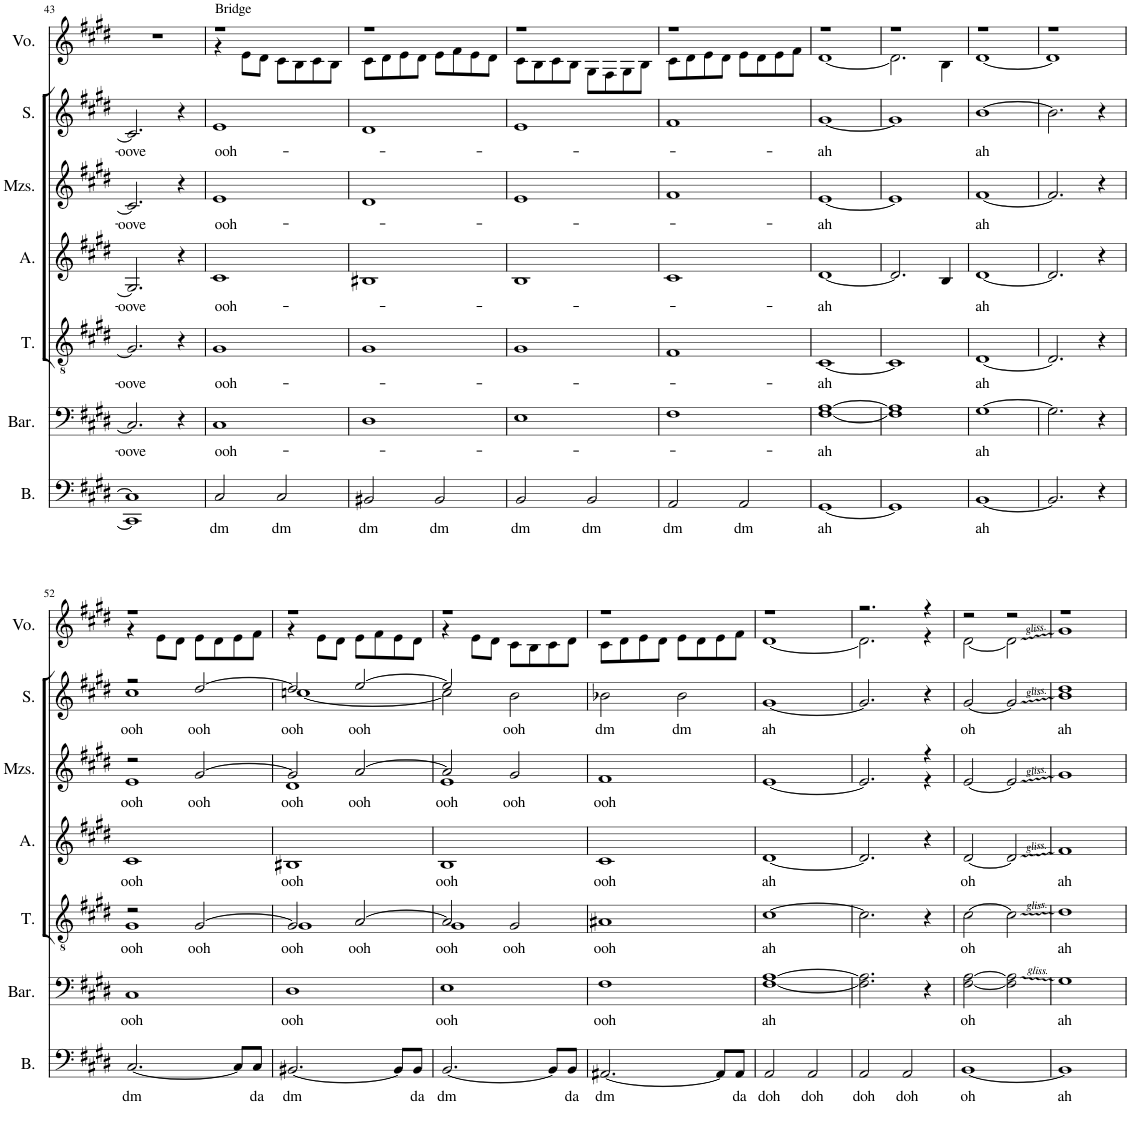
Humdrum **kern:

**kern	**text	**kern	**text	**kern	**text	**kern	**text	**kern	**text	**kern	**text	**kern
*part7	*part7	*part6	*part6	*part5	*part5	*part4	*part4	*part3	*part3	*part2	*part2	*part1
*staff7	*staff7	*staff6	*staff6	*staff5	*staff5	*staff4	*staff4	*staff3	*staff3	*staff2	*staff2	*staff1
*I"Bass	*	*I"Baritone	*	*I"Tenor	*	*I"Alto	*	*I"Mezzo-soprano	*	*I"Soprano	*	*I"Voice
*I'B.	*	*I'Bar.	*	*I'T.	*	*I'A.	*	*I'Mzs.	*	*I'S.	*	*I'Vo.
!!LO:PB:g=z
*clefF4	*	*clefF4	*	*clefGv2	*	*clefG2	*	*clefG2	*	*clefG2	*	*clefG2
*k[f#c#g#d#]	*	*k[f#c#g#d#]	*	*k[f#c#g#d#]	*	*k[f#c#g#d#]	*	*k[f#c#g#d#]	*	*k[f#c#g#d#]	*	*k[f#c#g#d#]
*M4/4	*	*M4/4	*	*M4/4	*	*M4/4	*	*M4/4	*	*M4/4	*	*M4/4
=43	=43	=43	=43	=43	=43	=43	=43	=43	=43	=43	=43	=43
*^	*	*	*	*	*	*	*	*	*	*	*	*
!	!	!	!	!LO:LY:b	!	!LO:LY:b	!	!LO:LY:b	!	!LO:LY:b	!	!LO:LY:b	!
1C#]	1CC#]	.	2.C#/]	-oove	2.G#/]	-oove	2.G#/]	-oove	2.c#/]	-oove	2.c#/]	-oove	1r
.	.	.	4r	.	4r	.	4r	.	4r	.	4r	.	.
*v	*v	*	*	*	*	*	*	*	*	*	*	*	*
=44	=44	=44	=44	=44	=44	=44	=44	=44	=44	=44	=44	=44
!	!	!	!	!	!	!	!	!	!	!	!	!LO:TX:a:t=Bridge
!	!LO:LY:b	!	!LO:LY:b	!	!LO:LY:b	!	!LO:LY:b	!	!LO:LY:b	!	!LO:LY:b	!
*	*	*	*	*	*	*	*	*	*	*	*	*^
2C#/	dm	1C#	ooh-	1G#	ooh-	1c#	ooh-	1e	ooh-	1e	ooh-	1r	4r
.	.	.	.	.	.	.	.	.	.	.	.	.	8e\L
.	.	.	.	.	.	.	.	.	.	.	.	.	8d#\J
!	!LO:LY:b	!	!	!	!	!	!	!	!	!	!	!	!
2C#/	dm	.	.	.	.	.	.	.	.	.	.	.	8c#\L
.	.	.	.	.	.	.	.	.	.	.	.	.	8B\
.	.	.	.	.	.	.	.	.	.	.	.	.	8c#\
.	.	.	.	.	.	.	.	.	.	.	.	.	8B\J
=45	=45	=45	=45	=45	=45	=45	=45	=45	=45	=45	=45	=45	=45
!	!LO:LY:b	!	!	!	!	!	!	!	!	!	!	!	!
2BB#X/	dm	1D#	.	1G#	.	1B#X	.	1d#	.	1d#	.	1r	8c#\L
.	.	.	.	.	.	.	.	.	.	.	.	.	8d#\
.	.	.	.	.	.	.	.	.	.	.	.	.	8e\
.	.	.	.	.	.	.	.	.	.	.	.	.	8d#\J
!	!LO:LY:b	!	!	!	!	!	!	!	!	!	!	!	!
2BB#/	dm	.	.	.	.	.	.	.	.	.	.	.	8e\L
.	.	.	.	.	.	.	.	.	.	.	.	.	8f#\
.	.	.	.	.	.	.	.	.	.	.	.	.	8e\
.	.	.	.	.	.	.	.	.	.	.	.	.	8d#\J
=46	=46	=46	=46	=46	=46	=46	=46	=46	=46	=46	=46	=46	=46
!	!LO:LY:b	!	!	!	!	!	!	!	!	!	!	!	!
2BB/	dm	1E	.	1G#	.	1B	.	1e	.	1e	.	1r	8c#\L
.	.	.	.	.	.	.	.	.	.	.	.	.	8B\
.	.	.	.	.	.	.	.	.	.	.	.	.	8c#\
.	.	.	.	.	.	.	.	.	.	.	.	.	8B\J
!	!LO:LY:b	!	!	!	!	!	!	!	!	!	!	!	!
2BB/	dm	.	.	.	.	.	.	.	.	.	.	.	8G#\L
.	.	.	.	.	.	.	.	.	.	.	.	.	8F#\
.	.	.	.	.	.	.	.	.	.	.	.	.	8G#\
.	.	.	.	.	.	.	.	.	.	.	.	.	8B\J
=47	=47	=47	=47	=47	=47	=47	=47	=47	=47	=47	=47	=47	=47
!	!LO:LY:b	!	!	!	!	!	!	!	!	!	!	!	!
2AA/	dm	1F#	.	1F#	.	1c#	.	1f#	.	1f#	.	1r	8c#\L
.	.	.	.	.	.	.	.	.	.	.	.	.	8d#\
.	.	.	.	.	.	.	.	.	.	.	.	.	8e\
.	.	.	.	.	.	.	.	.	.	.	.	.	8d#\J
!	!LO:LY:b	!	!	!	!	!	!	!	!	!	!	!	!
2AA/	dm	.	.	.	.	.	.	.	.	.	.	.	8e\L
.	.	.	.	.	.	.	.	.	.	.	.	.	8d#\
.	.	.	.	.	.	.	.	.	.	.	.	.	8e\
.	.	.	.	.	.	.	.	.	.	.	.	.	8f#\J
=48	=48	=48	=48	=48	=48	=48	=48	=48	=48	=48	=48	=48	=48
!	!LO:LY:b	!	!LO:LY:b	!	!LO:LY:b	!	!LO:LY:b	!	!LO:LY:b	!	!LO:LY:b	!	!
[1GG#	ah	[1F# [1A	-ah	[1C#	-ah	[1d#	-ah	[1e	ah	[1g#	-ah	1r	[1d#
=49	=49	=49	=49	=49	=49	=49	=49	=49	=49	=49	=49	=49	=49
1GG#]	.	1F#] 1A]	.	1C#]	.	2.d#/]	.	1e]	.	1g#]	.	1r	2.d#\]
.	.	.	.	.	.	4B/	.	.	.	.	.	.	4B\
=50	=50	=50	=50	=50	=50	=50	=50	=50	=50	=50	=50	=50	=50
!	!LO:LY:b	!	!LO:LY:b	!	!LO:LY:b	!	!LO:LY:b	!	!LO:LY:b	!	!LO:LY:b	!	!
[1BB	ah	[1G#	ah	[1D#	ah	[1d#	ah	[1f#	ah	[1b	ah	1r	[1d#
=51	=51	=51	=51	=51	=51	=51	=51	=51	=51	=51	=51	=51	=51
2.BB/]	.	2.G#\]	.	2.D#/]	.	2.d#/]	.	2.f#/]	.	2.b\]	.	1r	1d#]
4r	.	4r	.	4r	.	4r	.	4r	.	4r	.	.	.
!!LO:LB:g=z	!!
=52	=52	=52	=52	=52	=52	=52	=52	=52	=52	=52	=52	=52	=52
!	!LO:LY:b	!	!LO:LY:b	!	!LO:LY:b	!	!LO:LY:b	!	!LO:LY:b	!	!LO:LY:b	!	!
*	*	*	*	*^	*	*	*	*^	*	*^	*	*	*
[2.C#/	dm	1C#	ooh	2r	1G#	ooh	1c#	ooh	2r	1e	ooh	2r	1cc#	ooh	1r	4r
.	.	.	.	.	.	.	.	.	.	.	.	.	.	.	.	8e\L
.	.	.	.	.	.	.	.	.	.	.	.	.	.	.	.	8d#\J
!	!	!	!	!	!	!LO:LY:b	!	!	!	!	!LO:LY:b	!	!	!LO:LY:b	!	!
.	.	.	.	[2G#/	.	ooh	.	.	[2g#/	.	ooh	[2dd#/	.	ooh	.	8e\L
.	.	.	.	.	.	.	.	.	.	.	.	.	.	.	.	8d#\
8C#/L]	.	.	.	.	.	.	.	.	.	.	.	.	.	.	.	8e\
!	!LO:LY:b	!	!	!	!	!	!	!	!	!	!	!	!	!	!	!
8C#/J	da	.	.	.	.	.	.	.	.	.	.	.	.	.	.	8f#\J
=53	=53	=53	=53	=53	=53	=53	=53	=53	=53	=53	=53	=53	=53	=53	=53	=53
!	!LO:LY:b	!	!LO:LY:b	!	!	!LO:LY:b	!	!LO:LY:b	!	!	!LO:LY:b	!	!	!LO:LY:b	!	!
[2.BB#X/	dm	1D#	ooh	2G#/]	1G#	ooh	1B#X	ooh	2g#/]	1d#	ooh	2dd#/]	[1ccn	ooh	1r	4r
.	.	.	.	.	.	.	.	.	.	.	.	.	.	.	.	8e\L
.	.	.	.	.	.	.	.	.	.	.	.	.	.	.	.	8d#\J
!	!	!	!	!	!	!LO:LY:b	!	!	!	!	!LO:LY:b	!	!	!LO:LY:b	!	!
.	.	.	.	[2A/	.	ooh	.	.	[2a/	.	ooh	[2ee/	.	ooh	.	8e\L
.	.	.	.	.	.	.	.	.	.	.	.	.	.	.	.	8f#\
8BB#/L]	.	.	.	.	.	.	.	.	.	.	.	.	.	.	.	8e\
!	!LO:LY:b	!	!	!	!	!	!	!	!	!	!	!	!	!	!	!
8BB#/J	da	.	.	.	.	.	.	.	.	.	.	.	.	.	.	8d#\J
=54	=54	=54	=54	=54	=54	=54	=54	=54	=54	=54	=54	=54	=54	=54	=54	=54
!	!LO:LY:b	!	!LO:LY:b	!	!	!LO:LY:b	!	!LO:LY:b	!	!	!LO:LY:b	!	!	!	!	!
[2.BB/	dm	1E	ooh	2A/]	1G#	ooh	1B	ooh	2a/]	1e	ooh	2ee/]	2cc\]	.	1r	4r
.	.	.	.	.	.	.	.	.	.	.	.	.	.	.	.	8e\L
.	.	.	.	.	.	.	.	.	.	.	.	.	.	.	.	8d#\J
!	!	!	!	!	!	!LO:LY:b	!	!	!	!	!LO:LY:b	!	!	!LO:LY:b	!	!
.	.	.	.	2G#/	.	ooh	.	.	2g#/	.	ooh	2b\	2ryy	ooh	.	8c#\L
.	.	.	.	.	.	.	.	.	.	.	.	.	.	.	.	8B\
8BB/L]	.	.	.	.	.	.	.	.	.	.	.	.	.	.	.	8c#\
!	!LO:LY:b	!	!	!	!	!	!	!	!	!	!	!	!	!	!	!
8BB/J	da	.	.	.	.	.	.	.	.	.	.	.	.	.	.	8d#\J
*	*	*	*	*	*	*	*	*	*v	*v	*	*	*	*	*	*
*	*	*	*	*v	*v	*	*	*	*	*	*v	*v	*	*	*
=55	=55	=55	=55	=55	=55	=55	=55	=55	=55	=55	=55	=55	=55
!	!LO:LY:b	!	!LO:LY:b	!	!LO:LY:b	!	!LO:LY:b	!	!LO:LY:b	!	!LO:LY:b	!	!
[2.AA#X/	dm	1F#	ooh	1A#X	ooh	1c#	ooh	1f#	ooh	2b-X\	dm	1r	8c#\L
.	.	.	.	.	.	.	.	.	.	.	.	.	8d#\
.	.	.	.	.	.	.	.	.	.	.	.	.	8e\
.	.	.	.	.	.	.	.	.	.	.	.	.	8d#\J
!	!	!	!	!	!	!	!	!	!	!	!LO:LY:b	!	!
.	.	.	.	.	.	.	.	.	.	2b-\	dm	.	8e\L
.	.	.	.	.	.	.	.	.	.	.	.	.	8d#\
8AA#/L]	.	.	.	.	.	.	.	.	.	.	.	.	8e\
!	!LO:LY:b	!	!	!	!	!	!	!	!	!	!	!	!
8AA#/J	da	.	.	.	.	.	.	.	.	.	.	.	8f#\J
=56	=56	=56	=56	=56	=56	=56	=56	=56	=56	=56	=56	=56	=56
!	!LO:LY:b	!	!LO:LY:b	!	!LO:LY:b	!	!LO:LY:b	!	!	!	!LO:LY:b	!	!
2AA/	doh	[1F# [1A	ah	[1c#	ah	[1d#	ah	[1e	.	[1g#	-ah	1r	[1d#
!	!LO:LY:b	!	!	!	!	!	!	!	!	!	!	!	!
2AA/	doh	.	.	.	.	.	.	.	.	.	.	.	.
=57	=57	=57	=57	=57	=57	=57	=57	=57	=57	=57	=57	=57	=57
!	!LO:LY:b	!	!	!	!	!	!	!	!	!	!	!	!
*	*	*	*	*	*	*	*	*^	*	*	*	*	*
2AA/	doh	2.F#\] 2.A\]	.	2.c#\]	.	2.d#/]	.	2.e/]	2.ryy	.	2.g#/]	.	2.r	2.d#\]
!	!LO:LY:b	!	!	!	!	!	!	!	!	!	!	!	!	!
2AA/	doh	.	.	.	.	.	.	.	.	.	.	.	.	.
.	.	4r	.	4r	.	4r	.	4r	4r	.	4r	.	4r	4r
=58	=58	=58	=58	=58	=58	=58	=58	=58	=58	=58	=58	=58	=58	=58
!	!LO:LY:b	!	!LO:LY:b	!	!LO:LY:b	!	!LO:LY:b	!	!	!	!	!LO:LY:b	!	!
*	*	*	*	*	*	*	*	*v	*v	*	*	*	*	*
[1BB	oh	[2F#\ [2A\	oh	[2c#\	oh	[2d#/	oh	[2e/	.	[2g#/	oh	2r	[2d#\
.	.	2F#\] 2A\]	.	2c#\]	.	2d#/]	.	2e/]	.	2g#/]	.	2r	2d#\]
=59	=59	=59	=59	=59	=59	=59	=59	=59	=59	=59	=59	=59	=59
!	!LO:LY:b	!	!LO:LY:b	!	!LO:LY:b	!	!LO:LY:b	!	!	!	!LO:LY:b	!	!
1BB]	ah	1G#	ah	1d#	ah	1f#	ah	1g#	.	1b 1dd#	ah	1r	1g#
*	*	*	*	*	*	*	*	*	*	*	*	*v	*v
=	=	=	=	=	=	=	=	=	=	=	=	=
*-	*-	*-	*-	*-	*-	*-	*-	*-	*-	*-	*-	*-
